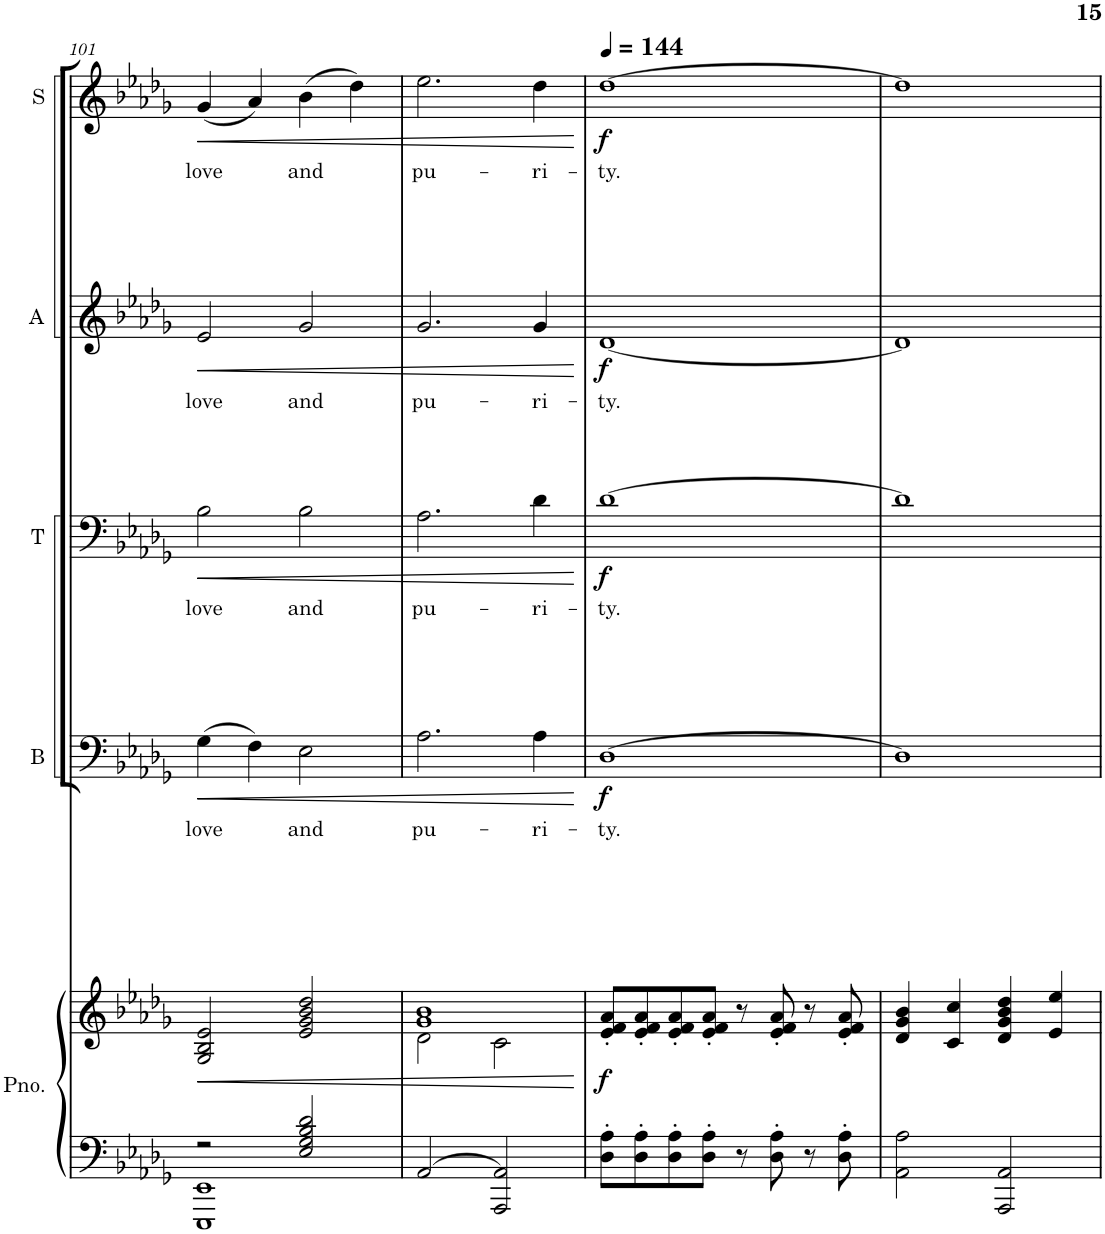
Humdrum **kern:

**kern	**kern	**dynam	**kern	**text	**dynam	**kern	**text	**dynam	**kern	**text	**dynam	**kern	**text	**dynam
*part5	*part5	*part5	*part4	*part4	*part4	*part3	*part3	*part3	*part2	*part2	*part2	*part1	*part1	*part1
*staff6	*staff5	*staff5/6	*staff4	*staff4	*staff4	*staff3	*staff3	*staff3	*staff2	*staff2	*staff2	*staff1	*staff1	*staff1
*I"Piano	*	*	*I"Bass	*	*	*I"Tenor	*	*	*I"Alto	*	*	*I"Soprano	*	*
*I'Pno.	*	*	*I'B	*	*	*I'T	*	*	*I'A	*	*	*I'S	*	*
!!LO:PB:g=z
*clefF4	*clefG2	*	*clefF4	*	*	*clefF4	*	*	*clefG2	*	*	*clefG2	*	*
*k[b-e-a-d-g-]	*k[b-e-a-d-g-]	*	*k[b-e-a-d-g-]	*	*	*k[b-e-a-d-g-]	*	*	*k[b-e-a-d-g-]	*	*	*k[b-e-a-d-g-]	*	*
*M4/4	*M4/4	*	*M4/4	*	*	*M4/4	*	*	*M4/4	*	*	*M4/4	*	*
=101	=101	=101	=101	=101	=101	=101	=101	=101	=101	=101	=101	=101	=101	=101
*^	*	*	*	*	*	*	*	*	*	*	*	*	*	*
!	!	!	!LO:HP:b	!	!LO:LY:b	!LO:HP:b	!	!LO:LY:b	!LO:HP:b	!	!LO:LY:b	!LO:HP:b	!	!LO:LY:b	!LO:HP:b
2r	1EEE- 1EE-	2G-/ 2B-/ 2e-/	<	(4G-\	love	<	2B-\	love	<	2e-/	love	<	(4g-/	love	<
.	.	.	.	4F\)	.	.	.	.	.	.	.	.	4a-/)	.	.
!	!	!	!	!	!LO:LY:b	!	!	!LO:LY:b	!	!	!LO:LY:b	!	!	!LO:LY:b	!
2E-/ 2G-/ 2B-/ 2d-/	.	2e-/ 2g-/ 2b-/ 2dd-/	.	2E-\	and	.	2B-\	and	.	2g-/	and	.	(4b-\	and	.
.	.	.	.	.	.	.	.	.	.	.	.	.	4dd-\)	.	.
*v	*v	*	*	*	*	*	*	*	*	*	*	*	*	*	*
=102	=102	=102	=102	=102	=102	=102	=102	=102	=102	=102	=102	=102	=102	=102
*	*^	*	*	*	*	*	*	*	*	*	*	*	*	*
!	!	!	!	!	!LO:LY:b	!	!	!LO:LY:b	!	!	!LO:LY:b	!	!	!LO:LY:b	!
[>2AA-/	1g- 1b-	2d-\	.	2.A-\	pu-	.	2.A-\	pu-	.	2.g-/	pu-	.	2.ee-\	pu-	.
2AAA-/ 2AA-/]	.	2c\	.	.	.	.	.	.	.	.	.	.	.	.	.
!	!	!	!	!	!LO:LY:b	!	!	!LO:LY:b	!	!	!LO:LY:b	!	!	!LO:LY:b	!
.	.	.	.	4A-\	-ri-	.	4d-\	-ri-	.	4g-/	-ri-	.	4dd-\	-ri-	.
*	*v	*v	*	*	*	*	*	*	*	*	*	*	*	*	*
.	.	[	.	.	[	.	.	[	.	.	[	.	.	[
=103	=103	=103	=103	=103	=103	=103	=103	=103	=103	=103	=103	=103	=103	=103
*	*	*	*	*	*	*	*	*	*	*	*	*MM144	*	*
!	!	!LO:DY:b	!	!LO:LY:b	!LO:DY:b	!	!LO:LY:b	!LO:DY:b	!	!LO:LY:b	!LO:DY:b	!	!LO:LY:b	!LO:DY:b
8D-\' 8A-\'L	8e-/' 8f/' 8a-/'L	f	[1D-	-ty.	f	[1d-	-ty.	f	[1d-	-ty.	f	[1dd-	-ty.	f
8D-\' 8A-\'	8e-/' 8f/' 8a-/'	.	.	.	.	.	.	.	.	.	.	.	.	.
8D-\' 8A-\'	8e-/' 8f/' 8a-/'	.	.	.	.	.	.	.	.	.	.	.	.	.
8D-\' 8A-\'J	8e-/' 8f/' 8a-/'J	.	.	.	.	.	.	.	.	.	.	.	.	.
8r	8r	.	.	.	.	.	.	.	.	.	.	.	.	.
8D-\' 8A-\'	8e-/' 8f/' 8a-/'	.	.	.	.	.	.	.	.	.	.	.	.	.
8r	8r	.	.	.	.	.	.	.	.	.	.	.	.	.
8D-\' 8A-\'	8e-/' 8f/' 8a-/'	.	.	.	.	.	.	.	.	.	.	.	.	.
=104	=104	=104	=104	=104	=104	=104	=104	=104	=104	=104	=104	=104	=104	=104
2AA-\ 2A-\	4d-/ 4g-/ 4b-/	.	1D-]	.	.	1d-]	.	.	1d-]	.	.	1dd-]	.	.
.	4c/ 4cc/	.	.	.	.	.	.	.	.	.	.	.	.	.
2AAA-/ 2AA-/	4d-/ 4g-/ 4b-/ 4dd-/	.	.	.	.	.	.	.	.	.	.	.	.	.
.	4e-/ 4ee-/	.	.	.	.	.	.	.	.	.	.	.	.	.
=	=	=	=	=	=	=	=	=	=	=	=	=	=	=
*-	*-	*-	*-	*-	*-	*-	*-	*-	*-	*-	*-	*-	*-	*-
